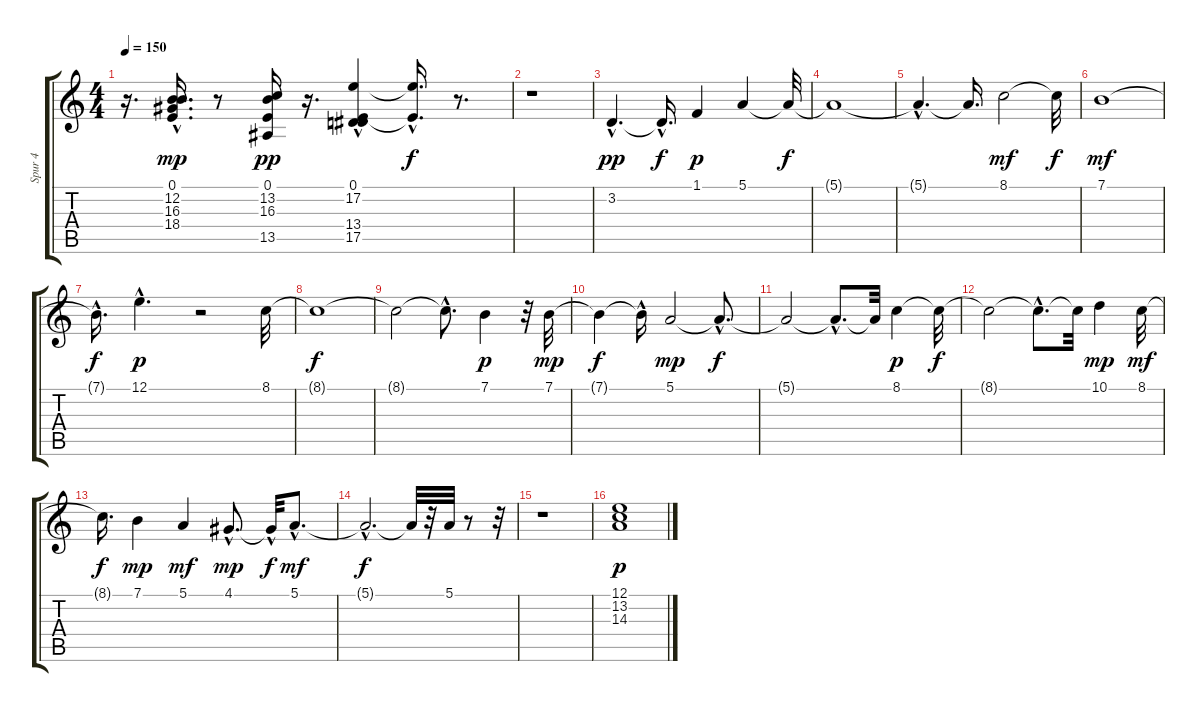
\track ("Spur 4" "Spur 4") {instrument pad7halo}
\staff {score tabs}
\tuning (E4 B3 G3 D3 A2 E2) {hide}
\ts (4 4)
\tempo 150
\clef g2
\ks c
r.16{d dy f} (0.1{hac} 12.2{hac} 16.3 18.4).16{d dy mp} r.8 (0.1 13.2 16.3 13.5).16{dy pp} r.16{d} (0.1 17.2 13.4{hac} 17.5).4 (0.1{hac t} 17.2{hac t}).16{d dy f} r.8{d} |
r.1 |
3.2{hac}.4{d dy pp} 3.2{hac t}.16{d dy f} 1.1.4{dy p} 5.1.4 5.1{t}.32{dy f} |
5.1{t}.1 |
5.1{hac t}.4{d} 5.1{t}.16{d} 8.1.2{dy mf} 8.1{t}.32{dy f} |
7.1.1{dy mf} |
7.1{hac t}.16{d dy f} 12.1{hac}.4{d dy p} r.2 8.1.32 |
8.1{t}.1{dy f} |
8.1{t}.2 8.1{hac t}.8{d} 7.1.4{dy p} r.32 7.1.32{dy mp} |
7.1{t}.4{dy f} 7.1{hac t}.16 5.1.2{dy mp} 5.1{hac t}.8{d dy f} |
5.1{t}.2 5.1{hac t}.8{d} 5.1{t}.32 8.1.4{dy p} 8.1{t}.32{dy f} |
8.1{t}.2 8.1{hac t}.8{d} 8.1{t}.32 10.1.4{dy mp} 8.1.32{dy mf} |
8.1{t}.16{d dy f} 7.1.4{dy mp} 5.1.4{dy mf} 4.1{hac}.8{d dy mp} 4.1{hac t}.32{dy f} 5.1{hac}.8{d dy mf} |
5.1{hac t}.2{d dy f} 5.1{t}.32 r.32 5.1.32 r.8 r.32 |
r.1 |
(12.1 13.2 14.3).1{dy p}
